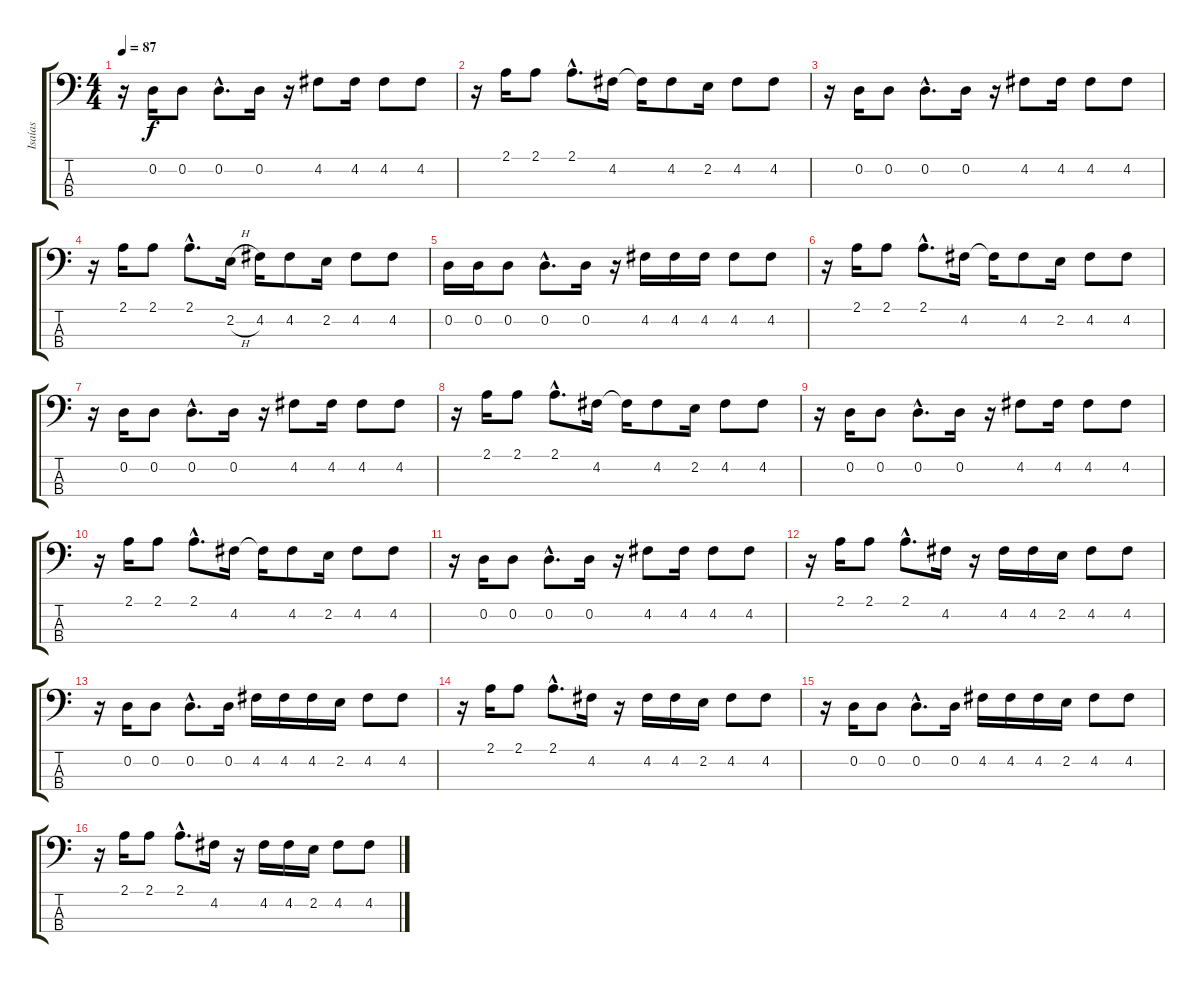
\track ("Isaías" "Isaías") {instrument electricbasspick}
\staff {score tabs}
\tuning (G2 D2 A1 E1) {hide}
\ts (4 4)
\tempo 87
\clef f4
\ks c
r.16{dy f} 0.2.16 0.2.8 0.2{hac}.8{d} 0.2.16 r.16 4.2.8 4.2.16 4.2.8 4.2.8 |
r.16 2.1.16 2.1.8 2.1{hac}.8{d} 4.2.16 4.2{t}.16 4.2.8 2.2.16 4.2.8 4.2.8 |
r.16 0.2.16 0.2.8 0.2{hac}.8{d} 0.2.16 r.16 4.2.8 4.2.16 4.2.8 4.2.8 |
r.16 2.1.16 2.1.8 2.1{hac}.8{d} 2.2{h}.16 4.2.16 4.2.8 2.2.16 4.2.8 4.2.8 |
0.2.16 0.2.16 0.2.8 0.2{hac}.8{d} 0.2.16 r.16 4.2.16 4.2.16 4.2.16 4.2.8 4.2.8 |
r.16 2.1.16 2.1.8 2.1{hac}.8{d} 4.2.16 4.2{t}.16 4.2.8 2.2.16 4.2.8 4.2.8 |
r.16 0.2.16 0.2.8 0.2{hac}.8{d} 0.2.16 r.16 4.2.8 4.2.16 4.2.8 4.2.8 |
r.16 2.1.16 2.1.8 2.1{hac}.8{d} 4.2.16 4.2{t}.16 4.2.8 2.2.16 4.2.8 4.2.8 |
r.16 0.2.16 0.2.8 0.2{hac}.8{d} 0.2.16 r.16 4.2.8 4.2.16 4.2.8 4.2.8 |
r.16 2.1.16 2.1.8 2.1{hac}.8{d} 4.2.16 4.2{t}.16 4.2.8 2.2.16 4.2.8 4.2.8 |
r.16 0.2.16 0.2.8 0.2{hac}.8{d} 0.2.16 r.16 4.2.8 4.2.16 4.2.8 4.2.8 |
r.16 2.1.16 2.1.8 2.1{hac}.8{d} 4.2.16 r.16 4.2.16 4.2.16 2.2.16 4.2.8 4.2.8 |
r.16 0.2.16 0.2.8 0.2{hac}.8{d} 0.2.16 4.2.16 4.2.16 4.2.16 2.2.16 4.2.8 4.2.8 |
r.16 2.1.16 2.1.8 2.1{hac}.8{d} 4.2.16 r.16 4.2.16 4.2.16 2.2.16 4.2.8 4.2.8 |
r.16 0.2.16 0.2.8 0.2{hac}.8{d} 0.2.16 4.2.16 4.2.16 4.2.16 2.2.16 4.2.8 4.2.8 |
r.16 2.1.16 2.1.8 2.1{hac}.8{d} 4.2.16 r.16 4.2.16 4.2.16 2.2.16 4.2.8 4.2.8
